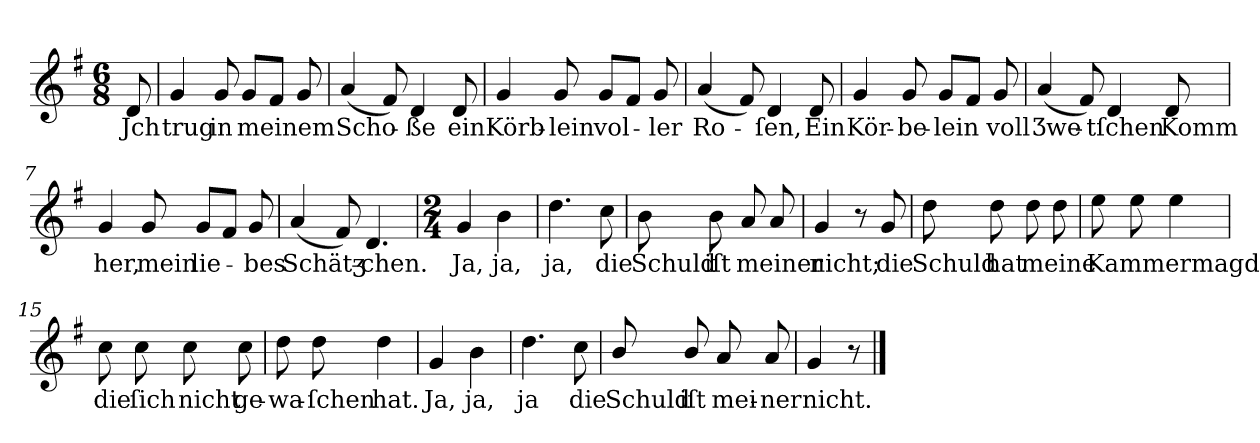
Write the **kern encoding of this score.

**kern	**text
*part1	*part1
*staff1	*staff1
*clefG2	*
*k[f#]	*
*G:	*
*M6/8	*
=	=
8d	Jch
=1	=1
4g	trug
8g	in
8gL	meinem
8f#J	.
8g	.
=2	=2
(4a	Scho-
8f#)	.
4d	-ße
8d	ein
=3	=3
4g	Körb-
8g	-lein
8gL	vol-
8f#J	.
8g	-ler
=4	=4
(4a	Ro-
8f#)	.
4d	-ſen,
8d	Ein
=5	=5
4g	Kör-
8g	-be-
8gL	-lein
8f#J	.
8g	voll
=6	=6
(4a	Ʒwe-
8f#)	.
4d	-tſchen
8d	Komm
=7	=7
4g	her,
8g	mein
8gL	lie-
8f#J	.
8g	-bes
=8	=8
(4a	Schätʒ-
8f#)	.
4.d	-chen.
=9	=9
*M2/4	*
4g	Ja,
4b	ja,
=10	=10
4.dd	ja,
8cc	die
=11	=11
8b	Schuld
8b	iſt
8a	meiner
8a	.
=12	=12
4g	nicht;
8r	.
8g	die
=13	=13
8dd	Schuld
8dd	hat
8dd	meine
8dd	.
=14	=14
8ee	Kammermagd,
8ee	.
4ee	.
=15	=15
8cc	die
8cc	ſich
8cc	nicht
8cc	ge-
=16	=16
8dd	-wa-
8dd	-ſchen
4dd	hat.
=17	=17
4g	Ja,
4b	ja,
=18	=18
4.dd	ja
8cc	die
=19	=19
8b/	Schuld
8b/	iſt
8a	mei-
8a	-ner
=20	=20
4g	nicht.
8r	.
==	==
*-	*-
